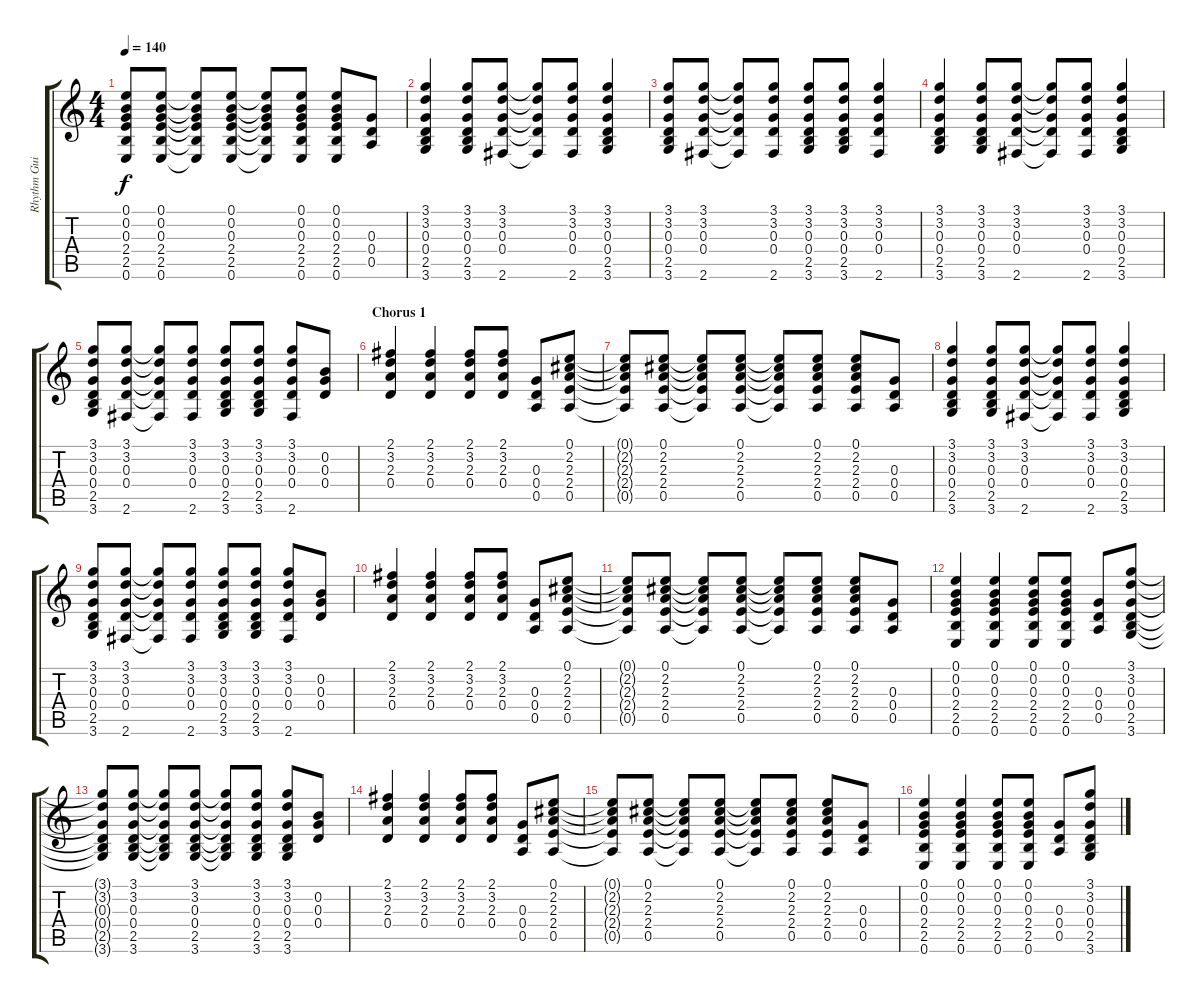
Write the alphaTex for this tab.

\track ("Rhythm Guitar" "Rhythm Gui") {instrument distortionguitar}
\staff {score tabs}
\tuning (E4 B3 G3 D3 A2 E2) {hide}
\ts (4 4)
\tempo 140
\clef g2
\ks c
(0.1{t} 0.2{t} 0.3{t} 2.4{t} 2.5{t} 0.6{t}).8{dy f} (0.1 0.2 0.3 2.4 2.5 0.6).8 (0.1{t} 0.2{t} 0.3{t} 2.4{t} 2.5{t} 0.6{t}).8 (0.1 0.2 0.3 2.4 2.5 0.6).8 (0.1{t} 0.2{t} 0.3{t} 2.4{t} 2.5{t} 0.6{t}).8 (0.1 0.2 0.3 2.4 2.5 0.6).8 (0.1 0.2 0.3 2.4 2.5 0.6).8 (0.3 0.4 0.5).8 |
(3.1 3.2 0.3 0.4 2.5 3.6).4 (3.1 3.2 0.3 0.4 2.5 3.6).8 (3.1 3.2 0.3 0.4 2.6).8 (3.1{t} 3.2{t} 0.3{t} 0.4{t} 2.6{t}).8 (3.1 3.2 0.3 0.4 2.6).8 (3.1 3.2 0.3 0.4 2.5 3.6).4 |
(3.1 3.2 0.3 0.4 2.5 3.6).8 (3.1 3.2 0.3 0.4 2.6).8 (3.1{t} 3.2{t} 0.3{t} 0.4{t} 2.6{t}).8 (3.1 3.2 0.3 0.4 2.6).8 (3.1 3.2 0.3 0.4 2.5 3.6).8 (3.1 3.2 0.3 0.4 2.5 3.6).8 (3.1 3.2 0.3 0.4 2.6).4 |
(3.1 3.2 0.3 0.4 2.5 3.6).4 (3.1 3.2 0.3 0.4 2.5 3.6).8 (3.1 3.2 0.3 0.4 2.6).8 (3.1{t} 3.2{t} 0.3{t} 0.4{t} 2.6{t}).8 (3.1 3.2 0.3 0.4 2.6).8 (3.1 3.2 0.3 0.4 2.5 3.6).4 |
(3.1 3.2 0.3 0.4 2.5 3.6).8 (3.1 3.2 0.3 0.4 2.6).8 (3.1{t} 3.2{t} 0.3{t} 0.4{t} 2.6{t}).8 (3.1 3.2 0.3 0.4 2.6).8 (3.1 3.2 0.3 0.4 2.5 3.6).8 (3.1 3.2 0.3 0.4 2.5 3.6).8 (3.1 3.2 0.3 0.4 2.6).8 (0.2 0.3 0.4).8 |
\section ("" "Chorus 1")
(2.1 3.2 2.3 0.4).4 (2.1 3.2 2.3 0.4).4 (2.1 3.2 2.3 0.4).8 (2.1 3.2 2.3 0.4).8 (0.3 0.4 0.5).8 (0.1 2.2 2.3 2.4 0.5).8 |
(0.1{t} 2.2{t} 2.3{t} 2.4{t} 0.5{t}).8 (0.1 2.2 2.3 2.4 0.5).8 (0.1{t} 2.2{t} 2.3{t} 2.4{t} 0.5{t}).8 (0.1 2.2 2.3 2.4 0.5).8 (0.1{t} 2.2{t} 2.3{t} 2.4{t} 0.5{t}).8 (0.1 2.2 2.3 2.4 0.5).8 (0.1 2.2 2.3 2.4 0.5).8 (0.3 0.4 0.5).8 |
(3.1 3.2 0.3 0.4 2.5 3.6).4 (3.1 3.2 0.3 0.4 2.5 3.6).8 (3.1 3.2 0.3 0.4 2.6).8 (3.1{t} 3.2{t} 0.3{t} 0.4{t} 2.6{t}).8 (3.1 3.2 0.3 0.4 2.6).8 (3.1 3.2 0.3 0.4 2.5 3.6).4 |
(3.1 3.2 0.3 0.4 2.5 3.6).8 (3.1 3.2 0.3 0.4 2.6).8 (3.1{t} 3.2{t} 0.3{t} 0.4{t} 2.6{t}).8 (3.1 3.2 0.3 0.4 2.6).8 (3.1 3.2 0.3 0.4 2.5 3.6).8 (3.1 3.2 0.3 0.4 2.5 3.6).8 (3.1 3.2 0.3 0.4 2.6).8 (0.2 0.3 0.4).8 |
(2.1 3.2 2.3 0.4).4 (2.1 3.2 2.3 0.4).4 (2.1 3.2 2.3 0.4).8 (2.1 3.2 2.3 0.4).8 (0.3 0.4 0.5).8 (0.1 2.2 2.3 2.4 0.5).8 |
(0.1{t} 2.2{t} 2.3{t} 2.4{t} 0.5{t}).8 (0.1 2.2 2.3 2.4 0.5).8 (0.1{t} 2.2{t} 2.3{t} 2.4{t} 0.5{t}).8 (0.1 2.2 2.3 2.4 0.5).8 (0.1{t} 2.2{t} 2.3{t} 2.4{t} 0.5{t}).8 (0.1 2.2 2.3 2.4 0.5).8 (0.1 2.2 2.3 2.4 0.5).8 (0.3 0.4 0.5).8 |
(0.1 0.2 0.3 2.4 2.5 0.6).4 (0.1 0.2 0.3 2.4 2.5 0.6).4 (0.1 0.2 0.3 2.4 2.5 0.6).8 (0.1 0.2 0.3 2.4 2.5 0.6).8 (0.3 0.4 0.5).8 (3.1 3.2 0.3 0.4 2.5 3.6).8 |
(3.1{t} 3.2{t} 0.3{t} 0.4{t} 2.5{t} 3.6{t}).8 (3.1 3.2 0.3 0.4 2.5 3.6).8 (3.1{t} 3.2{t} 0.3{t} 0.4{t} 2.5{t} 3.6{t}).8 (3.1 3.2 0.3 0.4 2.5 3.6).8 (3.1{t} 3.2{t} 0.3{t} 0.4{t} 2.5{t} 3.6{t}).8 (3.1 3.2 0.3 0.4 2.5 3.6).8 (3.1 3.2 0.3 0.4 2.5 3.6).8 (0.2 0.3 0.4).8 |
(2.1 3.2 2.3 0.4).4 (2.1 3.2 2.3 0.4).4 (2.1 3.2 2.3 0.4).8 (2.1 3.2 2.3 0.4).8 (0.3 0.4 0.5).8 (0.1 2.2 2.3 2.4 0.5).8 |
(0.1{t} 2.2{t} 2.3{t} 2.4{t} 0.5{t}).8 (0.1 2.2 2.3 2.4 0.5).8 (0.1{t} 2.2{t} 2.3{t} 2.4{t} 0.5{t}).8 (0.1 2.2 2.3 2.4 0.5).8 (0.1{t} 2.2{t} 2.3{t} 2.4{t} 0.5{t}).8 (0.1 2.2 2.3 2.4 0.5).8 (0.1 2.2 2.3 2.4 0.5).8 (0.3 0.4 0.5).8 |
(0.1 0.2 0.3 2.4 2.5 0.6).4 (0.1 0.2 0.3 2.4 2.5 0.6).4 (0.1 0.2 0.3 2.4 2.5 0.6).8 (0.1 0.2 0.3 2.4 2.5 0.6).8 (0.3 0.4 0.5).8 (3.1 3.2 0.3 0.4 2.5 3.6).8
